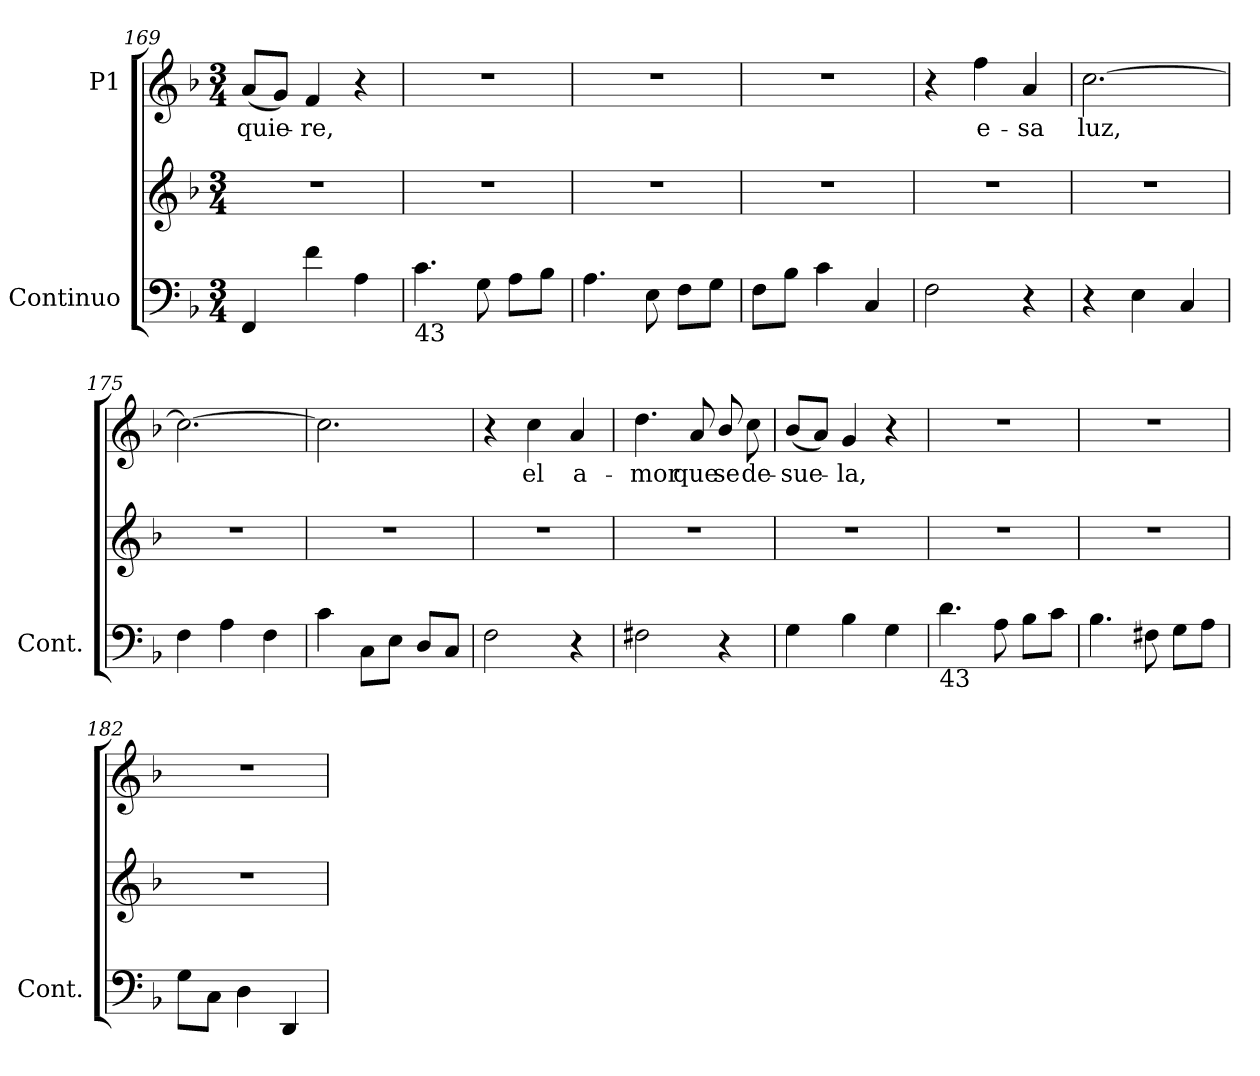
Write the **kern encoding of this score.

**kern	**kern	**kern	**text
*part2	*part2	*part1	*part1
*staff3	*staff2	*staff1	*staff1
*I"Continuo	*	*I"P1	*
*I'Cont.	*	*	*
*clefF4	*clefG2	*clefG2	*
*k[b-]	*k[b-]	*k[b-]	*
*F:	*F:	*F:	*
*M3/4	*M3/4	*M3/4	*
=169	=169	=169	=169
!	!LO:N:vis=1	!	!
!	!	!	!LO:LY:b:color=#000000
4FFi/	2.r	(8ai/L	quie-
.	.	8gi/J)	.
!	!	!	!LO:LY:b:color=#000000
4fi\	.	4fi/	-re,
4Ai\	.	4r	.
=170	=170	=170	=170
!LO:TX:b:t=43	!	!	!
!	!LO:N:vis=1	!LO:N:vis=1	!
4.ci\	2.r	2.r	.
8Gi\	.	.	.
8Ai\L	.	.	.
8B-i\J	.	.	.
!!LO:LB:g=z
=171	=171	=171	=171
!	!LO:N:vis=1	!LO:N:vis=1	!
4.Ai\	2.r	2.r	.
8Ei\	.	.	.
8Fi\L	.	.	.
8Gi\J	.	.	.
=172	=172	=172	=172
!	!LO:N:vis=1	!LO:N:vis=1	!
8Fi\L	2.r	2.r	.
8B-i\J	.	.	.
4ci\	.	.	.
4Ci/	.	.	.
=173	=173	=173	=173
!	!LO:N:vis=1	!	!
2Fi\	2.r	4r	.
!	!	!	!LO:LY:b:color=#000000
.	.	4ffi\	e-
!	!	!	!LO:LY:b:color=#000000
4r	.	4ai/	-sa
=174	=174	=174	=174
!	!LO:N:vis=1	!	!
!	!	!	!LO:LY:b:color=#000000
4r	2.r	[2.cci\	luz,
4Ei\	.	.	.
4Ci/	.	.	.
=175	=175	=175	=175
!	!LO:N:vis=1	!	!
4Fi\	2.r	2.cci\_	.
4Ai\	.	.	.
4Fi\	.	.	.
=176	=176	=176	=176
!	!LO:N:vis=1	!	!
4ci\	2.r	2.cci\]	.
8Ci\L	.	.	.
8Ei\J	.	.	.
8Di/L	.	.	.
8Ci/J	.	.	.
=177	=177	=177	=177
!	!LO:N:vis=1	!	!
2Fi\	2.r	4r	.
!	!	!	!LO:LY:b:color=#000000
.	.	4cci\	el
!	!	!	!LO:LY:b:color=#000000
4r	.	4ai/	a-
=178	=178	=178	=178
!	!LO:N:vis=1	!	!
!	!	!	!LO:LY:b:color=#000000
2F#Xi\	2.r	4.ddi\	-mor
!	!	!	!LO:LY:b:color=#000000
.	.	8ai/	que
!	!	!	!LO:LY:b:color=#000000
4r	.	8b-i/	se
!	!	!	!LO:LY:b:color=#000000
.	.	8cci\	de-
!!LO:LB:g=z
=179	=179	=179	=179
!	!LO:N:vis=1	!	!
!	!	!	!LO:LY:b:color=#000000
4Gi\	2.r	(8b-i/L	-sue-
.	.	8ai/J)	.
!	!	!	!LO:LY:b:color=#000000
4B-i\	.	4gi/	-la,
4Gi\	.	4r	.
=180	=180	=180	=180
!LO:TX:b:t=43	!	!	!
!	!LO:N:vis=1	!LO:N:vis=1	!
4.di\	2.r	2.r	.
8Ai\	.	.	.
8B-i\L	.	.	.
8ci\J	.	.	.
=181	=181	=181	=181
!	!LO:N:vis=1	!LO:N:vis=1	!
4.B-i\	2.r	2.r	.
8F#Xi\	.	.	.
8Gi\L	.	.	.
8Ai\J	.	.	.
=182	=182	=182	=182
!	!LO:N:vis=1	!LO:N:vis=1	!
8Gi\L	2.r	2.r	.
8Ci\J	.	.	.
4Di\	.	.	.
4DDi/	.	.	.
=	=	=	=
*-	*-	*-	*-
